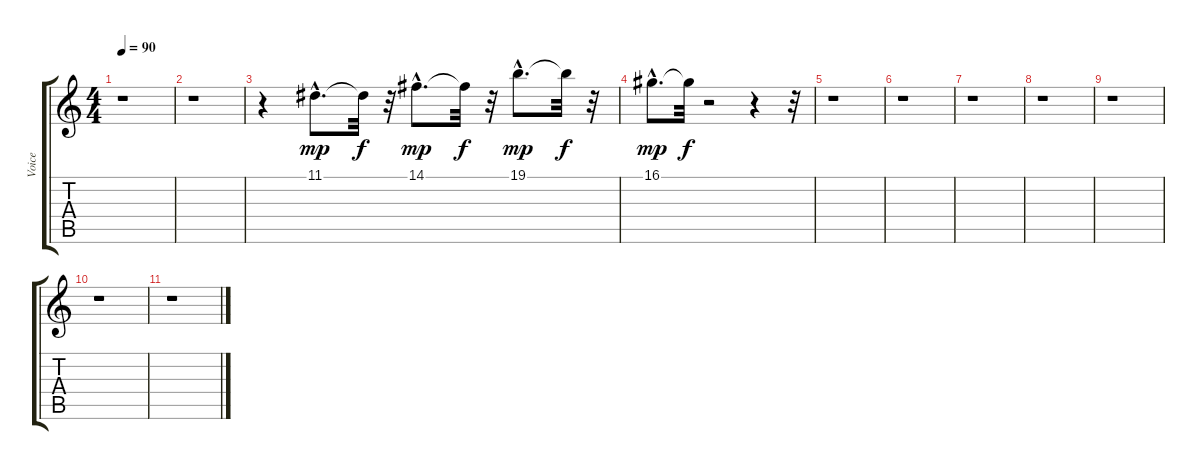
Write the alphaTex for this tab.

\track ("Voice" "Voice") {instrument synthvoice}
\staff {score tabs}
\tuning (E4 B3 G3 D3 A2 E2) {hide}
\ts (4 4)
\tempo 90
\clef g2
\ks c
r.1{dy f} |
r.1 |
r.4 11.1{hac}.8{d dy mp} 11.1{t}.32{dy f} r.32 14.1{hac}.8{d dy mp} 14.1{t}.32{dy f} r.32 19.1{hac}.8{d dy mp} 19.1{t}.32{dy f} r.32 |
16.1{hac}.8{d dy mp} 16.1{t}.32{dy f} r.2 r.4 r.32 |
r.1 |
r.1 |
r.1 |
r.1 |
r.1 |
r.1 |
r.1
